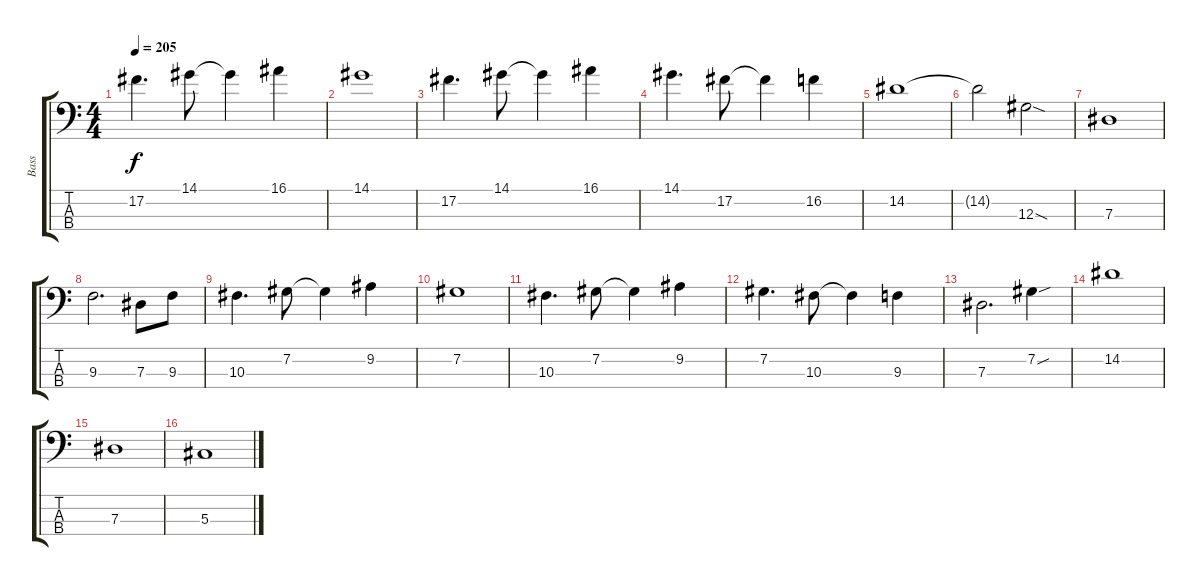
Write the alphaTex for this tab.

\track ("Bass" "Bass") {instrument electricbassfinger}
\staff {score tabs}
\tuning (Gb2 Db2 Ab1 Eb1) {hide}
\ts (4 4)
\tempo 205
\clef f4
\ks aminor
17.2.4{d dy f} 14.1.8 14.1{t}.4 16.1.4 |
14.1.1 |
17.2.4{d} 14.1.8 14.1{t}.4 16.1.4 |
14.1.4{d} 17.2.8 17.2{t}.4 16.2.4 |
14.2.1 |
14.2{t}.2 12.3{sod}.2 |
7.3.1 |
9.3.2{d} 7.3.8 9.3.8 |
10.3.4{d} 7.2.8 7.2{t}.4 9.2.4 |
7.2.1 |
10.3.4{d} 7.2.8 7.2{t}.4 9.2.4 |
7.2.4{d} 10.3.8 10.3{t}.4 9.3.4 |
7.3.2{d} 7.2{sou}.4 |
14.2.1 |
7.3.1 |
5.3.1
